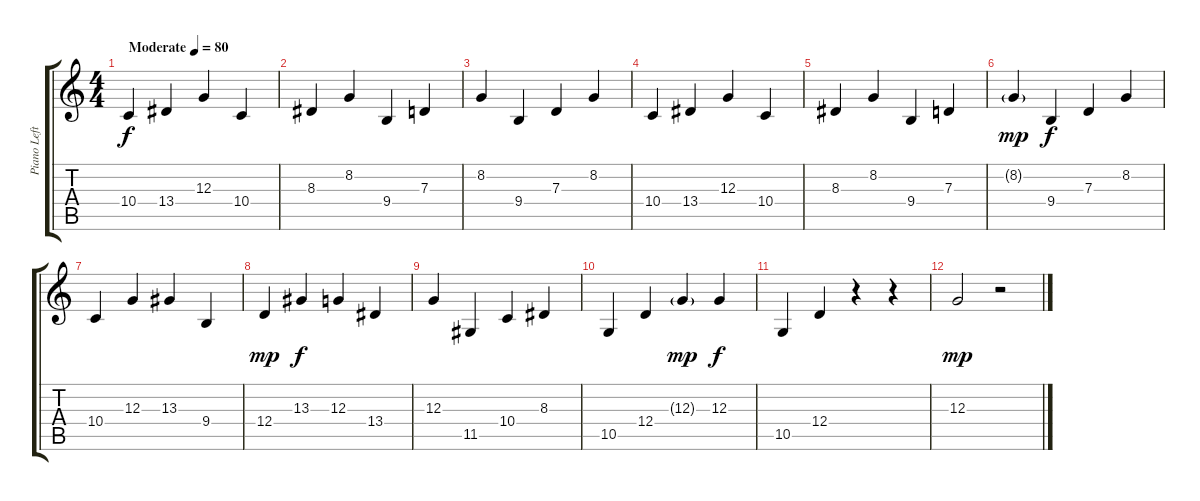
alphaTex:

\track ("Piano Left Hand" "Piano Left") {instrument brightacousticpiano}
\staff {score tabs}
\tuning (E4 B3 G3 D3 A2 E2) {hide}
\ts (4 4)
\tempo (80 "Moderate")
\clef g2
\ks c
10.4.4{dy f instrument brightacousticpiano} 13.4.4 12.3.4 10.4.4 |
8.3.4 8.2.4 9.4.4 7.3.4 |
8.2.4 9.4.4 7.3.4 8.2.4 |
10.4.4 13.4.4 12.3.4 10.4.4 |
8.3.4 8.2.4 9.4.4 7.3.4 |
8.2{g}.4{dy mp} 9.4.4{dy f} 7.3.4 8.2.4 |
10.4.4 12.3.4 13.3.4 9.4.4 |
12.4.4{dy mp} 13.3.4{dy f} 12.3.4 13.4.4 |
12.3.4 11.5.4 10.4.4 8.3.4 |
10.5.4 12.4.4 12.3{g}.4{dy mp} 12.3.4{dy f} |
10.5.4 12.4.4 r.4 r.4 |
12.3.2{dy mp} r.2
